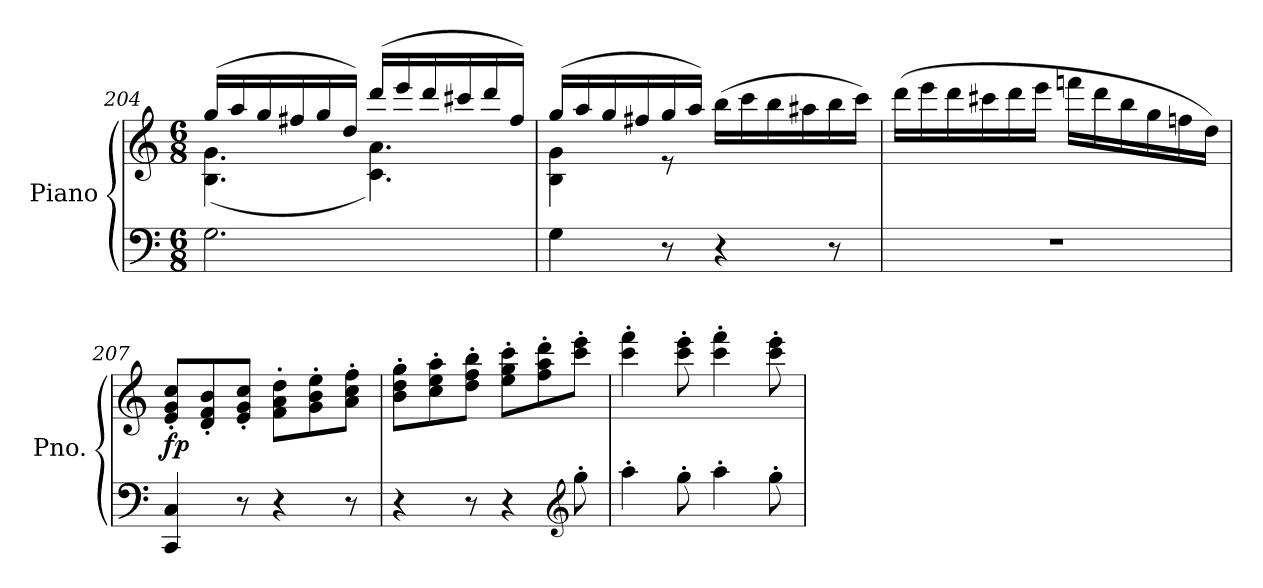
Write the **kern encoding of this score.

**kern	**kern	**dynam
*part1	*part1	*part1
*staff2	*staff1	*staff1/2
*I"Piano	*	*
*I'Pno.	*	*
!!LO:LB:g=z
*clefF4	*clefG2	*
*k[]	*k[]	*
*M6/8	*M6/8	*
=204	=204	=204
*	*^	*
2.G\	(>16gg/LL	(<4.B\ 4.g\	.
.	16aa/	.	.
.	16gg/	.	.
.	16ff#X/	.	.
.	16gg/	.	.
.	16dd/JJ)	.	.
.	(>16ddd/LL	4.c\ 4.a\)	.
.	16eee/	.	.
.	16ddd/	.	.
.	16ccc#X/	.	.
.	16ddd/	.	.
.	16ff#/JJ)	.	.
=205	=205	=205	=205
4G\	(>16gg/LL	4B\ 4g\	.
.	16aa/	.	.
.	16gg/	.	.
.	16ff#X/	.	.
8r	16gg/	8re	.
.	16aa/JJ)	.	.
4r	(<16bb\LL	4.ryy	.
.	16ccc\	.	.
.	16bb\	.	.
.	16aa#X\	.	.
8r	16bb\	.	.
.	16ccc\JJ)	.	.
*	*v	*v	*
!!LO:LB:g=z
=206	=206	=206
2.r	(>16ddd\LL	.
.	16eee\	.
.	16ddd\	.
.	16ccc#X\	.
.	16ddd\	.
.	16eee\JJ	.
.	16fffn\LL	.
.	16ddd\	.
.	16bb\	.
.	16gg\	.
.	16ffn\	.
.	16dd\JJ)	.
=207	=207	=207
!	!	!LO:DY:b
4CC/ 4C/	8e/' 8g/' 8cc/'L	fp
.	8d/' 8f/' 8b/'	.
8r	8e/' 8g/' 8cc/'J	.
4r	8f\' 8a\' 8dd\'L	.
.	8g\' 8b\' 8ee\'	.
8r	8a\' 8cc\' 8ff\'J	.
=208	=208	=208
4r	8b\' 8dd\' 8gg\'L	.
.	8cc\' 8ee\' 8aa\'	.
8r	8dd\' 8ff\' 8bb\'J	.
4r	8ee\' 8gg\' 8ccc\'L	.
.	8ff\' 8aa\' 8ddd\'	.
*clefG2	*	*
8gg'\	8ccc\' 8eee\'J	.
=209	=209	=209
4aa'\	4ccc\' 4fff\'	.
8gg'\	8ccc\' 8eee\'	.
4aa'\	4ccc\' 4fff\'	.
8gg'\	8ccc\' 8eee\'	.
=	=	=
*-	*-	*-
